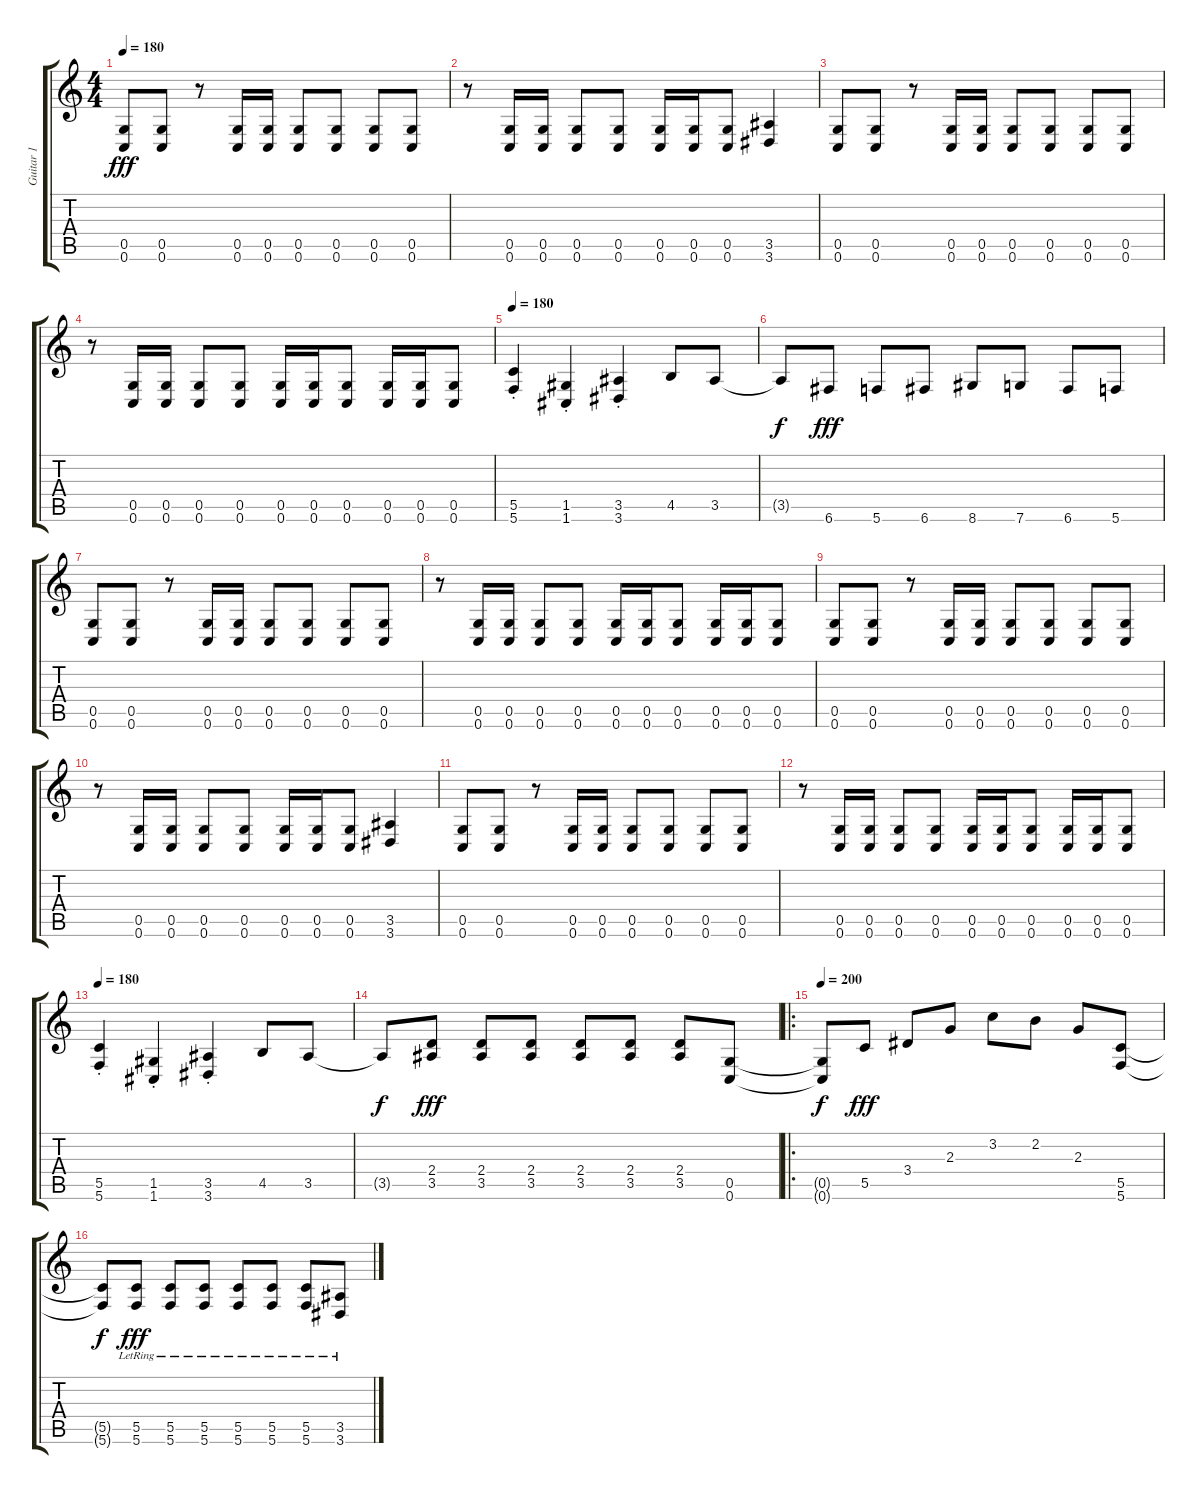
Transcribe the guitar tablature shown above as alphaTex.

\track ("Guitar 1" "Guitar 1") {instrument overdrivenguitar}
\staff {score tabs}
\tuning (D4 A3 F3 C3 G2 C2) {hide}
\ts (4 4)
\tempo 180
\clef g2
\ks c
(0.5 0.6).8{dy fff} (0.5 0.6).8 r.8 (0.5 0.6).16 (0.5 0.6).16 (0.5 0.6).8 (0.5 0.6).8 (0.5 0.6).8 (0.5 0.6).8 |
r.8 (0.5 0.6).16 (0.5 0.6).16 (0.5 0.6).8 (0.5 0.6).8 (0.5 0.6).16 (0.5 0.6).16 (0.5 0.6).8 (3.5 3.6).4 |
(0.5 0.6).8 (0.5 0.6).8 r.8 (0.5 0.6).16 (0.5 0.6).16 (0.5 0.6).8 (0.5 0.6).8 (0.5 0.6).8 (0.5 0.6).8 |
r.8 (0.5 0.6).16 (0.5 0.6).16 (0.5 0.6).8 (0.5 0.6).8 (0.5 0.6).16 (0.5 0.6).16 (0.5 0.6).8 (0.5 0.6).16 (0.5 0.6).16 (0.5 0.6).8 |
\tempo 180
(5.5{st} 5.6{st}).4 (1.5{st} 1.6{st}).4 (3.5{st} 3.6{st}).4 4.5.8 3.5.8 |
3.5{t}.8{dy f} 6.6.8{dy fff} 5.6.8 6.6.8 8.6.8 7.6.8 6.6.8 5.6.8 |
(0.5 0.6).8 (0.5 0.6).8 r.8 (0.5 0.6).16 (0.5 0.6).16 (0.5 0.6).8 (0.5 0.6).8 (0.5 0.6).8 (0.5 0.6).8 |
r.8 (0.5 0.6).16 (0.5 0.6).16 (0.5 0.6).8 (0.5 0.6).8 (0.5 0.6).16 (0.5 0.6).16 (0.5 0.6).8 (0.5 0.6).16 (0.5 0.6).16 (0.5 0.6).8 |
(0.5 0.6).8 (0.5 0.6).8 r.8 (0.5 0.6).16 (0.5 0.6).16 (0.5 0.6).8 (0.5 0.6).8 (0.5 0.6).8 (0.5 0.6).8 |
r.8 (0.5 0.6).16 (0.5 0.6).16 (0.5 0.6).8 (0.5 0.6).8 (0.5 0.6).16 (0.5 0.6).16 (0.5 0.6).8 (3.5 3.6).4 |
(0.5 0.6).8 (0.5 0.6).8 r.8 (0.5 0.6).16 (0.5 0.6).16 (0.5 0.6).8 (0.5 0.6).8 (0.5 0.6).8 (0.5 0.6).8 |
r.8 (0.5 0.6).16 (0.5 0.6).16 (0.5 0.6).8 (0.5 0.6).8 (0.5 0.6).16 (0.5 0.6).16 (0.5 0.6).8 (0.5 0.6).16 (0.5 0.6).16 (0.5 0.6).8 |
\tempo 180
(5.5{st} 5.6{st}).4 (1.5{st} 1.6{st}).4 (3.5{st} 3.6{st}).4 4.5.8 3.5.8 |
3.5{t}.8{dy f} (2.4 3.5).8{dy fff} (2.4 3.5).8 (2.4 3.5).8 (2.4 3.5).8 (2.4 3.5).8 (2.4 3.5).8 (0.5 0.6).8 |
\ro
\tempo 200
(0.5{t} 0.6{t}).8{dy f} 5.5.8{dy fff} 3.4.8 2.3.8 3.2.8 2.2.8 2.3.8 (5.5 5.6).8 |
(5.5{t} 5.6{t}).8{dy f} (5.5{lr} 5.6{lr}).8{dy fff} (5.5{lr} 5.6{lr}).8 (5.5{lr} 5.6{lr}).8 (5.5{lr} 5.6{lr}).8 (5.5{lr} 5.6{lr}).8 (5.5{lr} 5.6{lr}).8 (3.5{lr} 3.6{lr}).8
